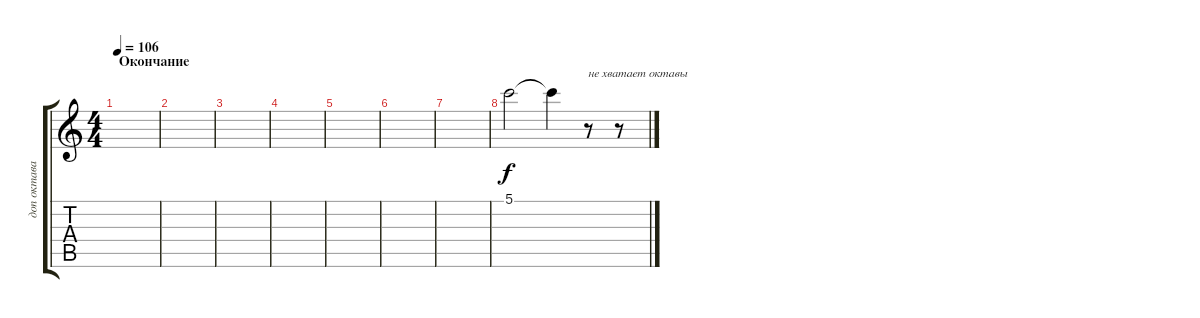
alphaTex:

\track ("доп октава" "доп октава") {instrument acousticgrandpiano}
\staff {score tabs}
\tuning (G5 B3 G3 D3 A2 E2) {hide}
\ts (4 4)
\section ("" "Окончание")
\tempo 106
\clef g2
\ks c
|
|
|
|
|
|
|
5.1.2 5.1{t}.4 r.8{txt "не хватает октавы"} r.8
